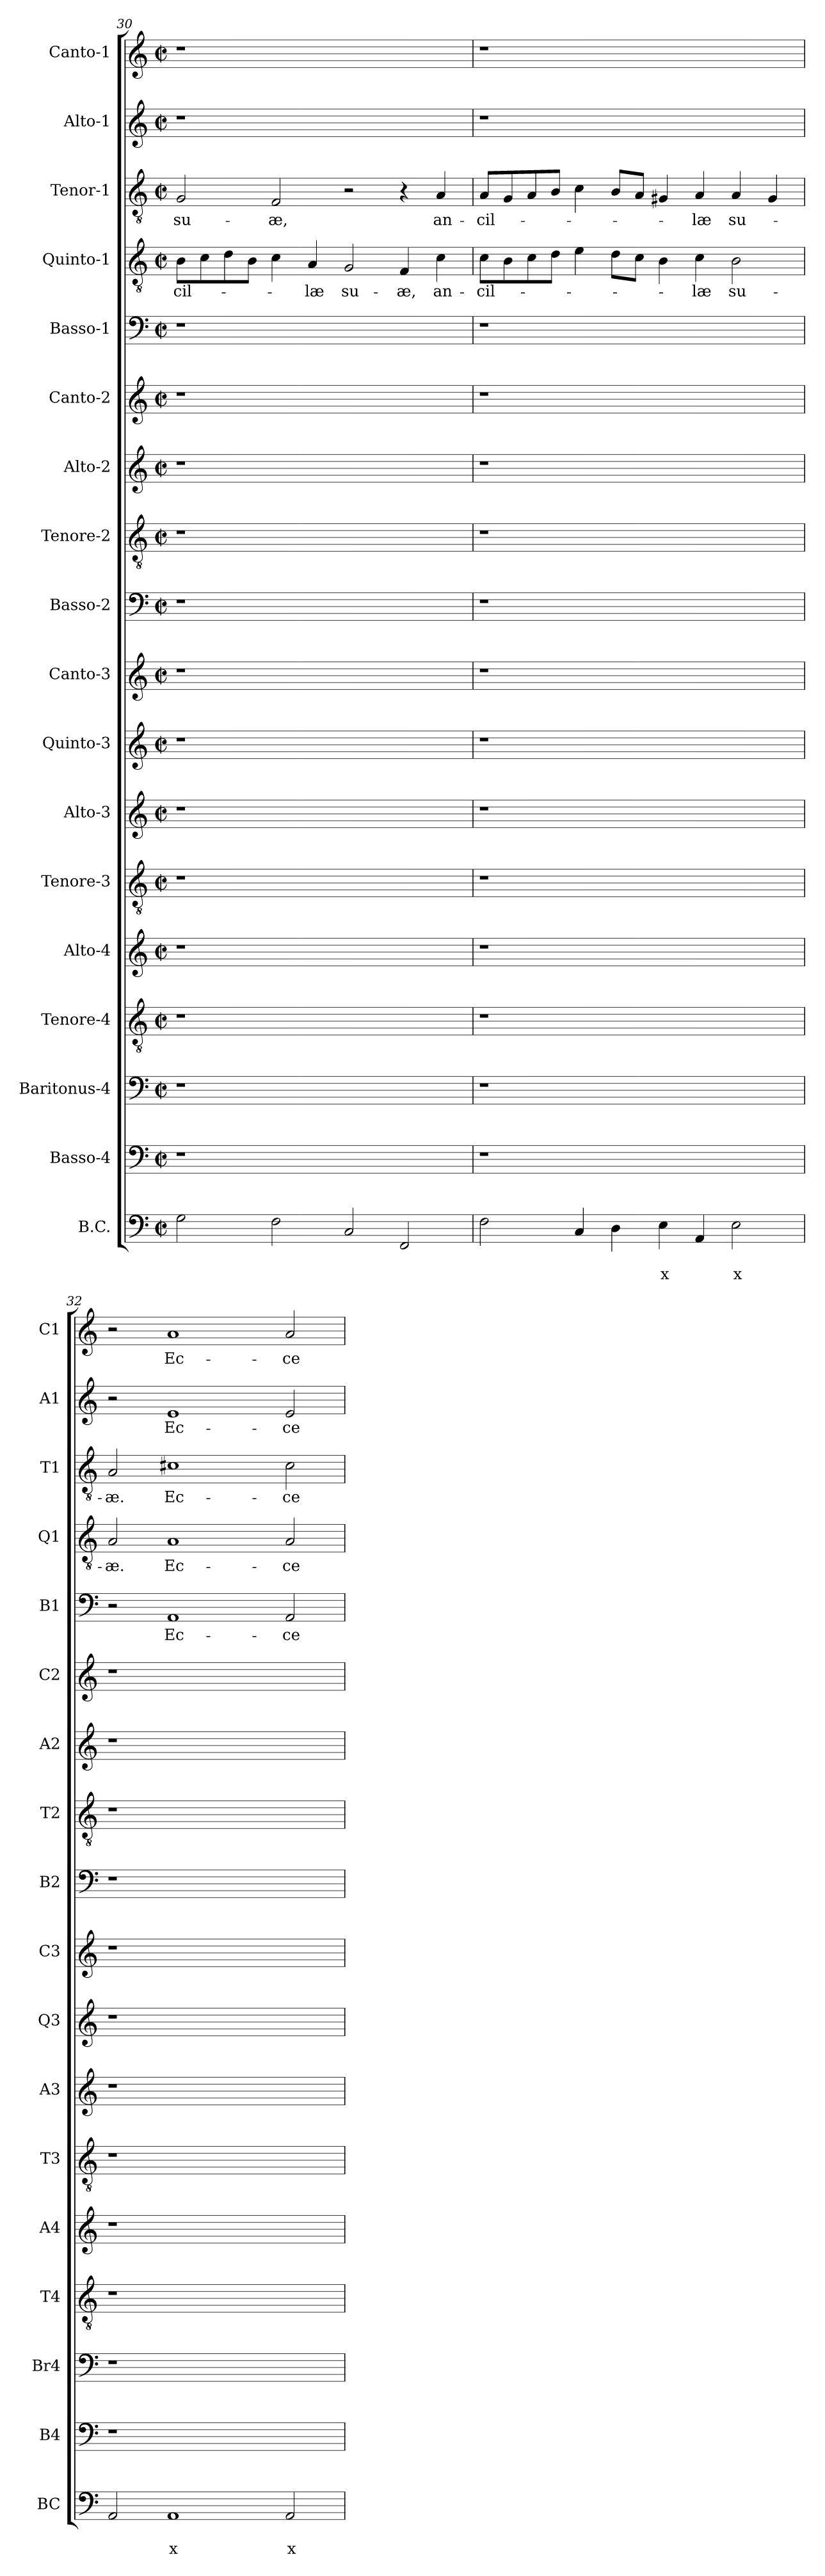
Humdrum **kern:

**kern	**text	**text	**kern	**kern	**kern	**kern	**kern	**kern	**kern	**kern	**kern	**kern	**kern	**kern	**kern	**text	**kern	**text	**kern	**text	**kern	**text	**kern	**text
*part18	*part18	*part18	*part17	*part16	*part15	*part14	*part13	*part12	*part11	*part10	*part9	*part8	*part7	*part6	*part5	*part5	*part4	*part4	*part3	*part3	*part2	*part2	*part1	*part1
*staff18	*staff18	*staff18	*staff17	*staff16	*staff15	*staff14	*staff13	*staff12	*staff11	*staff10	*staff9	*staff8	*staff7	*staff6	*staff5	*staff5	*staff4	*staff4	*staff3	*staff3	*staff2	*staff2	*staff1	*staff1
*I"B.C.	*	*	*I"Basso-4	*I"Baritonus-4	*I"Tenore-4	*I"Alto-4	*I"Tenore-3	*I"Alto-3	*I"Quinto-3	*I"Canto-3	*I"Basso-2	*I"Tenore-2	*I"Alto-2	*I"Canto-2	*I"Basso-1	*	*I"Quinto-1	*	*I"Tenor-1	*	*I"Alto-1	*	*I"Canto-1	*
*I'BC	*	*	*I'B4	*I'Br4	*I'T4	*I'A4	*I'T3	*I'A3	*I'Q3	*I'C3	*I'B2	*I'T2	*I'A2	*I'C2	*I'B1	*	*I'Q1	*	*I'T1	*	*I'A1	*	*I'C1	*
*clefF4	*	*	*clefF4	*clefF4	*clefGv2	*clefG2	*clefGv2	*clefG2	*clefG2	*clefG2	*clefF4	*clefGv2	*clefG2	*clefG2	*clefF4	*	*clefGv2	*	*clefGv2	*	*clefG2	*	*clefG2	*
*k[]	*	*	*k[]	*k[]	*k[]	*k[]	*k[]	*k[]	*k[]	*k[]	*k[]	*k[]	*k[]	*k[]	*k[]	*	*k[]	*	*k[]	*	*k[]	*	*k[]	*
*C:	*	*	*C:	*C:	*C:	*C:	*C:	*C:	*C:	*C:	*C:	*C:	*C:	*C:	*C:	*	*C:	*	*C:	*	*C:	*	*C:	*
*M2/2	*	*	*M2/2	*M2/2	*M2/2	*M2/2	*M2/2	*M2/2	*M2/2	*M2/2	*M2/2	*M2/2	*M2/2	*M2/2	*M2/2	*	*M2/2	*	*M2/2	*	*M2/2	*	*M2/2	*
*met(c|)	*	*	*met(c|)	*met(c|)	*met(c|)	*met(c|)	*met(c|)	*met(c|)	*met(c|)	*met(c|)	*met(c|)	*met(c|)	*met(c|)	*met(c|)	*met(c|)	*	*met(c|)	*	*met(c|)	*	*met(c|)	*	*met(c|)	*
=30	=30	=30	=30	=30	=30	=30	=30	=30	=30	=30	=30	=30	=30	=30	=30	=30	=30	=30	=30	=30	=30	=30	=30	=30
!	!	!	!	!	!	!	!	!	!	!	!	!	!	!	!	!	!	!LO:LY:b	!	!LO:LY:b	!	!	!	!
2G\	.	.	1r	1r	1r	1r	1r	1r	1r	1r	1r	1r	1r	1r	1r	.	8B\L	-cil-	2G/	su-	1r	.	1r	.
.	.	.	.	.	.	.	.	.	.	.	.	.	.	.	.	.	8c\	.	.	.	.	.	.	.
.	.	.	.	.	.	.	.	.	.	.	.	.	.	.	.	.	8d\	.	.	.	.	.	.	.
.	.	.	.	.	.	.	.	.	.	.	.	.	.	.	.	.	8B\J	.	.	.	.	.	.	.
!	!	!	!	!	!	!	!	!	!	!	!	!	!	!	!	!	!	!	!	!LO:LY:b	!	!	!	!
2F\	.	.	.	.	.	.	.	.	.	.	.	.	.	.	.	.	4c\	.	2F/	-æ,	.	.	.	.
!	!	!	!	!	!	!	!	!	!	!	!	!	!	!	!	!	!	!LO:LY:b	!	!	!	!	!	!
.	.	.	.	.	.	.	.	.	.	.	.	.	.	.	.	.	4A/	-læ	.	.	.	.	.	.
!	!	!	!	!	!	!	!	!	!	!	!	!	!	!	!	!	!	!LO:LY:b	!	!	!	!	!	!
2C/	.	.	1ryy	1ryy	1ryy	1ryy	1ryy	1ryy	1ryy	1ryy	1ryy	1ryy	1ryy	1ryy	1ryy	.	2G/	su-	2r	.	1ryy	.	1ryy	.
!	!	!	!	!	!	!	!	!	!	!	!	!	!	!	!	!	!	!LO:LY:b	!	!	!	!	!	!
2FF/	.	.	.	.	.	.	.	.	.	.	.	.	.	.	.	.	4F/	-æ,	4r	.	.	.	.	.
!	!	!	!	!	!	!	!	!	!	!	!	!	!	!	!	!	!	!LO:LY:b	!	!LO:LY:b	!	!	!	!
.	.	.	.	.	.	.	.	.	.	.	.	.	.	.	.	.	4c\	an-	4A/	an-	.	.	.	.
!!LO:PB:g=z
=31	=31	=31	=31	=31	=31	=31	=31	=31	=31	=31	=31	=31	=31	=31	=31	=31	=31	=31	=31	=31	=31	=31	=31	=31
!	!	!	!	!	!	!	!	!	!	!	!	!	!	!	!	!	!	!LO:LY:b	!	!LO:LY:b	!	!	!	!
2F\	.	.	1r	1r	1r	1r	1r	1r	1r	1r	1r	1r	1r	1r	1r	.	8c\L	-cil-	8A/L	-cil-	1r	.	1r	.
.	.	.	.	.	.	.	.	.	.	.	.	.	.	.	.	.	8B\	.	8G/	.	.	.	.	.
.	.	.	.	.	.	.	.	.	.	.	.	.	.	.	.	.	8c\	.	8A/	.	.	.	.	.
.	.	.	.	.	.	.	.	.	.	.	.	.	.	.	.	.	8d\J	.	8B/J	.	.	.	.	.
4C/	.	.	.	.	.	.	.	.	.	.	.	.	.	.	.	.	4e\	.	4c\	.	.	.	.	.
4D\	.	.	.	.	.	.	.	.	.	.	.	.	.	.	.	.	8d\L	.	8B/L	.	.	.	.	.
.	.	.	.	.	.	.	.	.	.	.	.	.	.	.	.	.	8c\J	.	8A/J	.	.	.	.	.
!	!	!LO:LY:b	!	!	!	!	!	!	!	!	!	!	!	!	!	!	!	!	!	!	!	!	!	!
4E\	.	x	1ryy	1ryy	1ryy	1ryy	1ryy	1ryy	1ryy	1ryy	1ryy	1ryy	1ryy	1ryy	1ryy	.	4B\	.	4G#X/	.	1ryy	.	1ryy	.
!	!	!	!	!	!	!	!	!	!	!	!	!	!	!	!	!	!	!LO:LY:b	!	!LO:LY:b	!	!	!	!
4AA/	.	.	.	.	.	.	.	.	.	.	.	.	.	.	.	.	4c\	-læ	4A/	-læ	.	.	.	.
!	!	!LO:LY:b	!	!	!	!	!	!	!	!	!	!	!	!	!	!	!	!LO:LY:b	!	!LO:LY:b	!	!	!	!
2E\	.	x	.	.	.	.	.	.	.	.	.	.	.	.	.	.	2B\	su-	4A/	su-	.	.	.	.
.	.	.	.	.	.	.	.	.	.	.	.	.	.	.	.	.	.	.	4G#/	.	.	.	.	.
=32	=32	=32	=32	=32	=32	=32	=32	=32	=32	=32	=32	=32	=32	=32	=32	=32	=32	=32	=32	=32	=32	=32	=32	=32
!	!	!	!	!	!	!	!	!	!	!	!	!	!	!	!	!	!	!LO:LY:b	!	!LO:LY:b	!	!	!	!
2AA/	.	.	1r	1r	1r	1r	1r	1r	1r	1r	1r	1r	1r	1r	2r	.	2A/	-æ.	2A/	-æ.	2r	.	2r	.
!	!	!LO:LY:b	!	!	!	!	!	!	!	!	!	!	!	!	!	!LO:LY:b	!	!LO:LY:b	!	!LO:LY:b	!	!LO:LY:b	!	!LO:LY:b
1AA	.	x	.	.	.	.	.	.	.	.	.	.	.	.	1AA	Ec-	1A	Ec-	1c#X	Ec-	1e	Ec-	1a	Ec-
.	.	.	1ryy	1ryy	1ryy	1ryy	1ryy	1ryy	1ryy	1ryy	1ryy	1ryy	1ryy	1ryy	.	.	.	.	.	.	.	.	.	.
!	!	!LO:LY:b	!	!	!	!	!	!	!	!	!	!	!	!	!	!LO:LY:b	!	!LO:LY:b	!	!LO:LY:b	!	!LO:LY:b	!	!LO:LY:b
2AA/	.	x	.	.	.	.	.	.	.	.	.	.	.	.	2AA/	-ce	2A/	-ce	2c#\	-ce	2e/	-ce	2a/	-ce
=	=	=	=	=	=	=	=	=	=	=	=	=	=	=	=	=	=	=	=	=	=	=	=	=
*-	*-	*-	*-	*-	*-	*-	*-	*-	*-	*-	*-	*-	*-	*-	*-	*-	*-	*-	*-	*-	*-	*-	*-	*-
